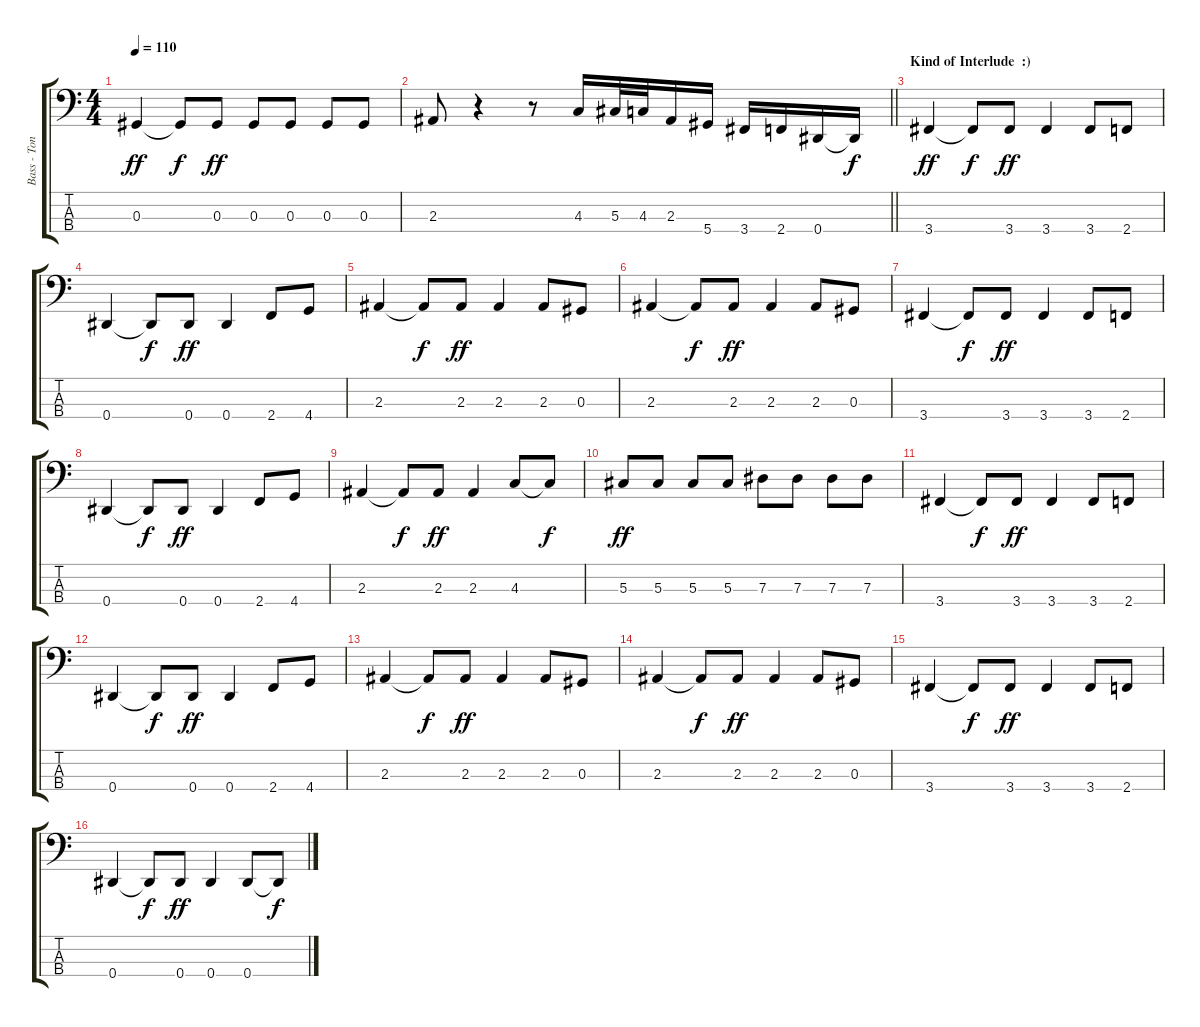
\track ("Bass - Toni" "Bass - Ton") {instrument electricbasspick}
\staff {score tabs}
\tuning (Gb2 Db2 Ab1 Eb1) {hide}
\ts (4 4)
\tempo 110
\clef f4
\ks c
0.3.4{dy ff} 0.3{t}.8{dy f} 0.3.8{dy ff} 0.3.8 0.3.8 0.3.8 0.3.8 |
\barLineRight lightlight
2.3.8 r.4 r.8 4.3.16 5.3.32 4.3.32 2.3.16 5.4.16 3.4.16 2.4.16 0.4.16 0.4{t}.16{dy f} |
\section ("" "Kind of Interlude  :)")
3.4.4{dy ff} 3.4{t}.8{dy f} 3.4.8{dy ff} 3.4.4 3.4.8 2.4.8 |
0.4.4 0.4{t}.8{dy f} 0.4.8{dy ff} 0.4.4 2.4.8 4.4.8 |
2.3.4 2.3{t}.8{dy f} 2.3.8{dy ff} 2.3.4 2.3.8 0.3.8 |
2.3.4 2.3{t}.8{dy f} 2.3.8{dy ff} 2.3.4 2.3.8 0.3.8 |
3.4.4 3.4{t}.8{dy f} 3.4.8{dy ff} 3.4.4 3.4.8 2.4.8 |
0.4.4 0.4{t}.8{dy f} 0.4.8{dy ff} 0.4.4 2.4.8 4.4.8 |
2.3.4 2.3{t}.8{dy f} 2.3.8{dy ff} 2.3.4 4.3.8 4.3{t}.8{dy f} |
5.3.8{dy ff} 5.3.8 5.3.8 5.3.8 7.3.8 7.3.8 7.3.8 7.3.8 |
3.4.4 3.4{t}.8{dy f} 3.4.8{dy ff} 3.4.4 3.4.8 2.4.8 |
0.4.4 0.4{t}.8{dy f} 0.4.8{dy ff} 0.4.4 2.4.8 4.4.8 |
2.3.4 2.3{t}.8{dy f} 2.3.8{dy ff} 2.3.4 2.3.8 0.3.8 |
2.3.4 2.3{t}.8{dy f} 2.3.8{dy ff} 2.3.4 2.3.8 0.3.8 |
3.4.4 3.4{t}.8{dy f} 3.4.8{dy ff} 3.4.4 3.4.8 2.4.8 |
0.4.4 0.4{t}.8{dy f} 0.4.8{dy ff} 0.4.4 0.4.8 0.4{t}.8{dy f}
